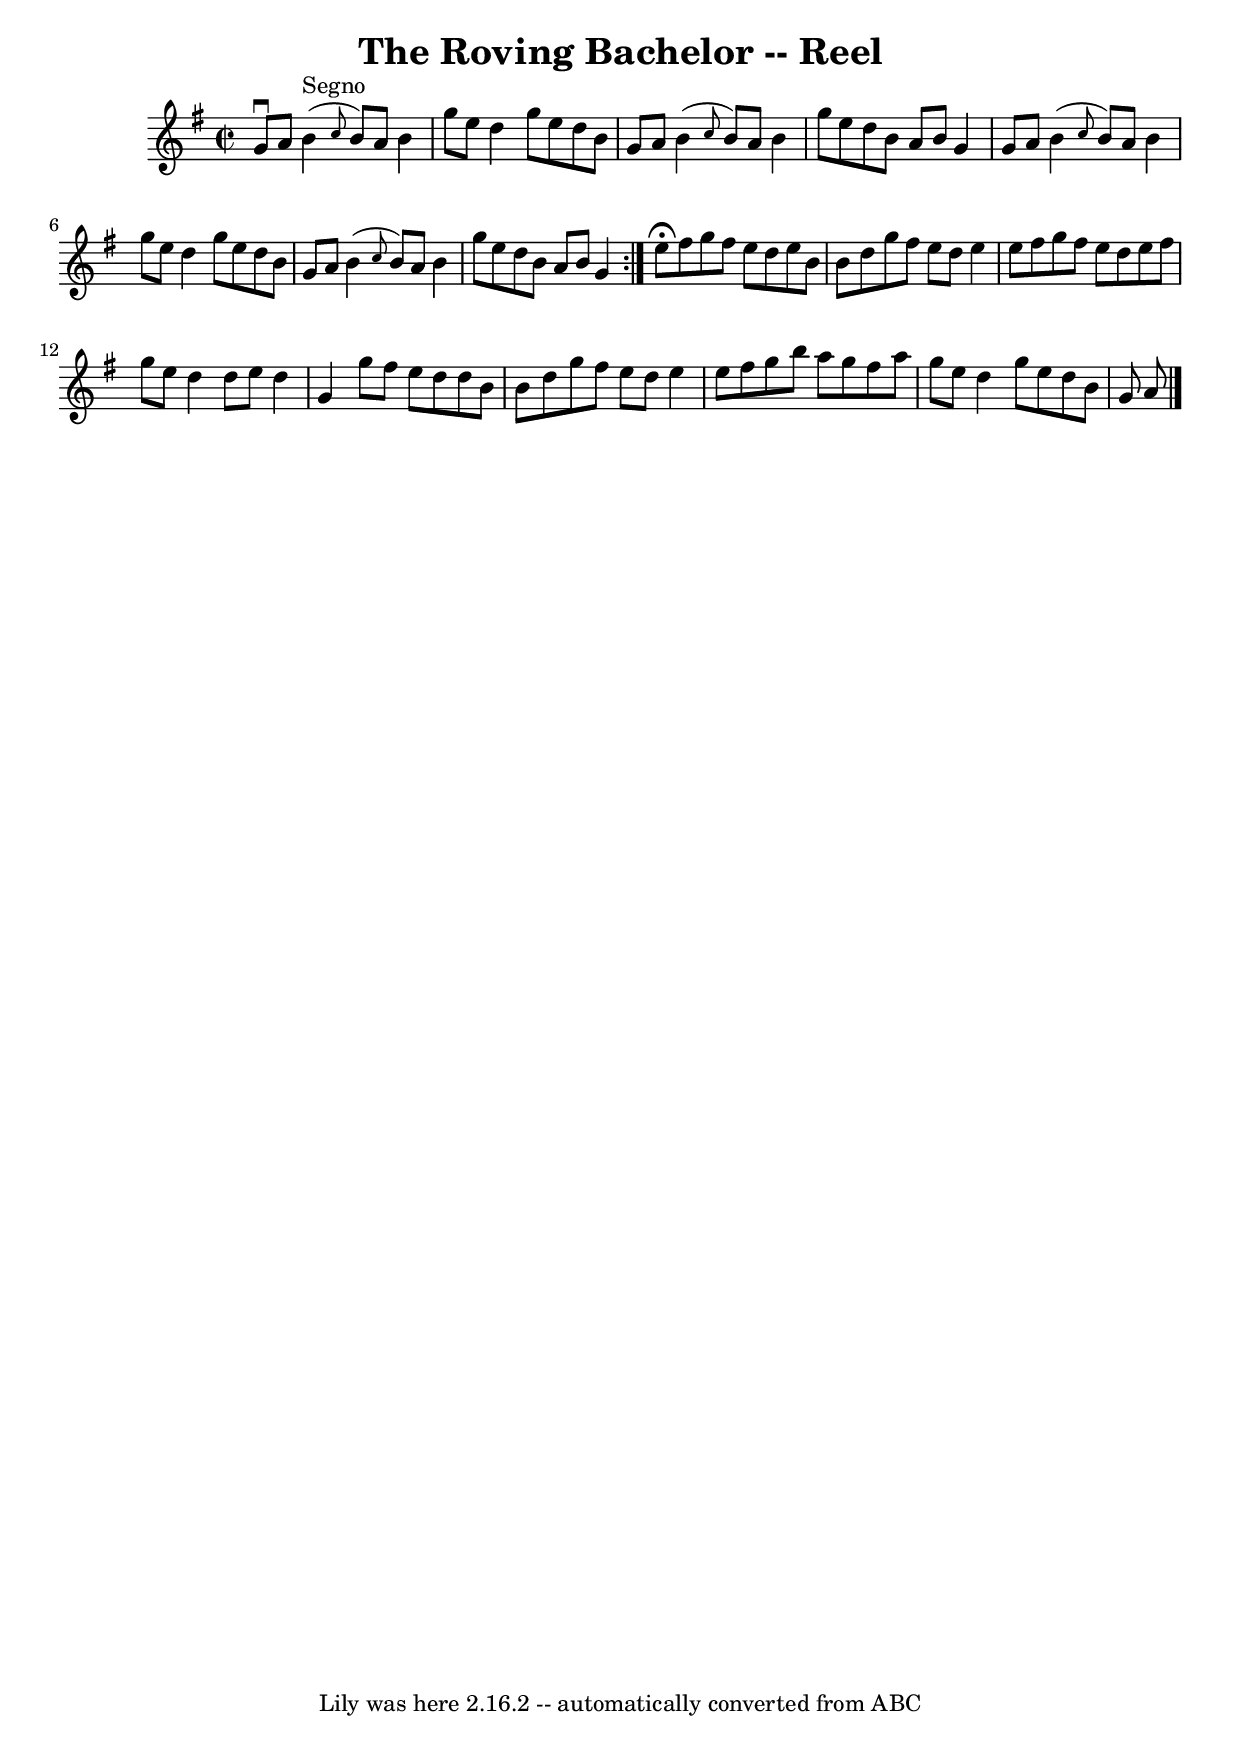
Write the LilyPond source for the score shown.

\version "2.16.2"
\include "Mammoth.ily"
\header {
  %% book = "Ryan's Mammoth Collection"
  crossRefNumber = "1"
  footnotes = ""
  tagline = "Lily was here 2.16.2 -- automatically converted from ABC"
  title = "The Roving Bachelor -- Reel"

}
voicedefault =  {



  \repeat volta 2 {

    \override Staff.TimeSignature #'style = #'C
    \time 2/2 
    \key g \major
    g'8^\downbow a'8    |
    b'4^"Segno"(
    \grace { c''8  
	   } b'8) a'8 b'4 g''8 e''8  |
    d''4    
    g''8 e''8 d''8 b'8 g'8 a'8  |
    b'4 (\grace { c''8  
		} 
    b'8) a'8 b'4 g''8 e''8  |
    d''8 b'8 a'8 b'8    
    g'4 g'8 a'8  |
    b'4 (\grace { c''8  
		} b'8) a'8    
    b'4 g''8 e''8  |
    d''4 g''8 e''8 d''8 b'8 g'8    
    a'8  |
    b'4 (\grace { c''8  
		} b'8) a'8 b'4 g''8    
    e''8  |
    d''8 b'8 a'8 b'8 g'4    
  } e''8^\fermata   
  fis''8  |
  g''8 fis''8 e''8 d''8 e''8 b'8 b'8 d''8 
  |
  g''8 fis''8 e''8 d''8 e''4 e''8 fis''8  |
  
  g''8 fis''8 e''8 d''8 e''8 fis''8 g''8 e''8  |
  
  d''4 d''8 e''8 d''4 g'4  |
  g''8 fis''8 e''8    
  d''8 d''8 b'8 b'8 d''8  |
  g''8 fis''8 e''8 d''8   
  e''4 e''8 fis''8  |
  g''8 b''8 a''8 g''8 fis''8    
  a''8 g''8 e''8  |
  d''4 g''8 e''8 d''8 b'8 g'8    
  a'8    \bar "|."   

}

\score{
  <<

    \context Staff="default"
    {
      \voicedefault 
      
    }

  >>
  \layout {
    
  }
  \midi {
  }

}
